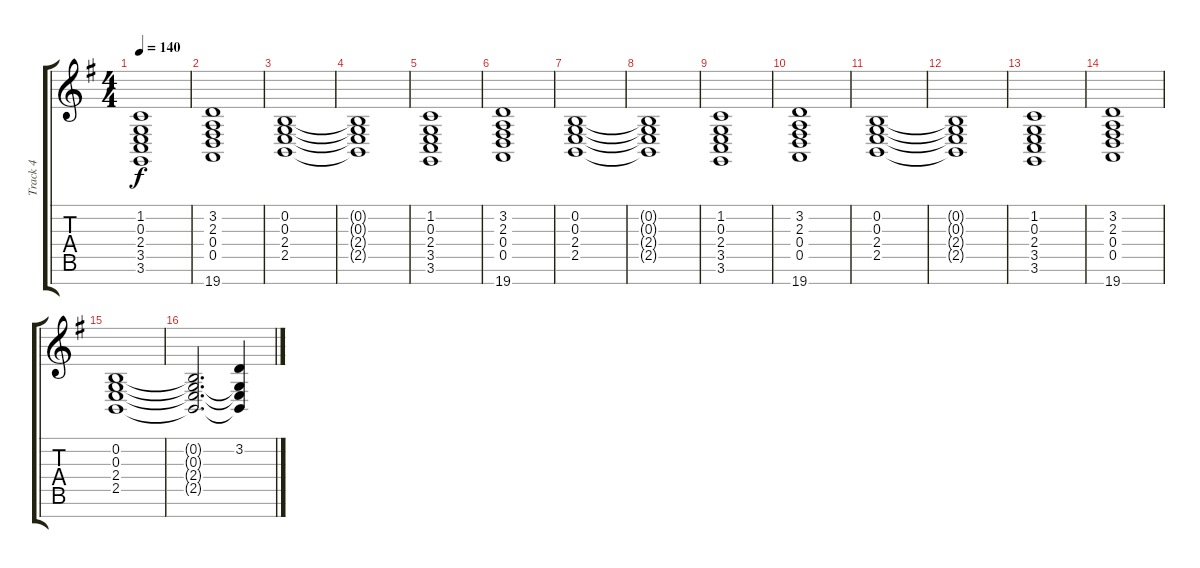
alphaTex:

\track ("Track 4" "Track 4") {instrument pad3polysynth}
\staff {score tabs}
\tuning (E4 B3 G3 D3 A2 E2 B1) {hide}
\ts (4 4)
\tempo 140
\clef g2
\ks eminor
(1.2 0.3 2.4 3.5 3.6).1{dy f} |
(3.2 2.3 0.4 0.5 19.7).1 |
(0.2 0.3 2.4 2.5).1 |
(0.2{t} 0.3{t} 2.4{t} 2.5{t}).1 |
(1.2 0.3 2.4 3.5 3.6).1 |
(3.2 2.3 0.4 0.5 19.7).1 |
(0.2 0.3 2.4 2.5).1{volume 9 instrument stringensemble1} |
(0.2{t} 0.3{t} 2.4{t} 2.5{t}).1 |
(1.2 0.3 2.4 3.5 3.6).1 |
(3.2 2.3 0.4 0.5 19.7).1 |
(0.2 0.3 2.4 2.5).1 |
(0.2{t} 0.3{t} 2.4{t} 2.5{t}).1 |
(1.2 0.3 2.4 3.5 3.6).1 |
(3.2 2.3 0.4 0.5 19.7).1 |
(0.2 0.3 2.4 2.5).1 |
(0.2{t} 0.3{t} 2.4{t} 2.5{t}).2{d} (3.2 0.3{t} 2.4{t} 2.5{t}).4
